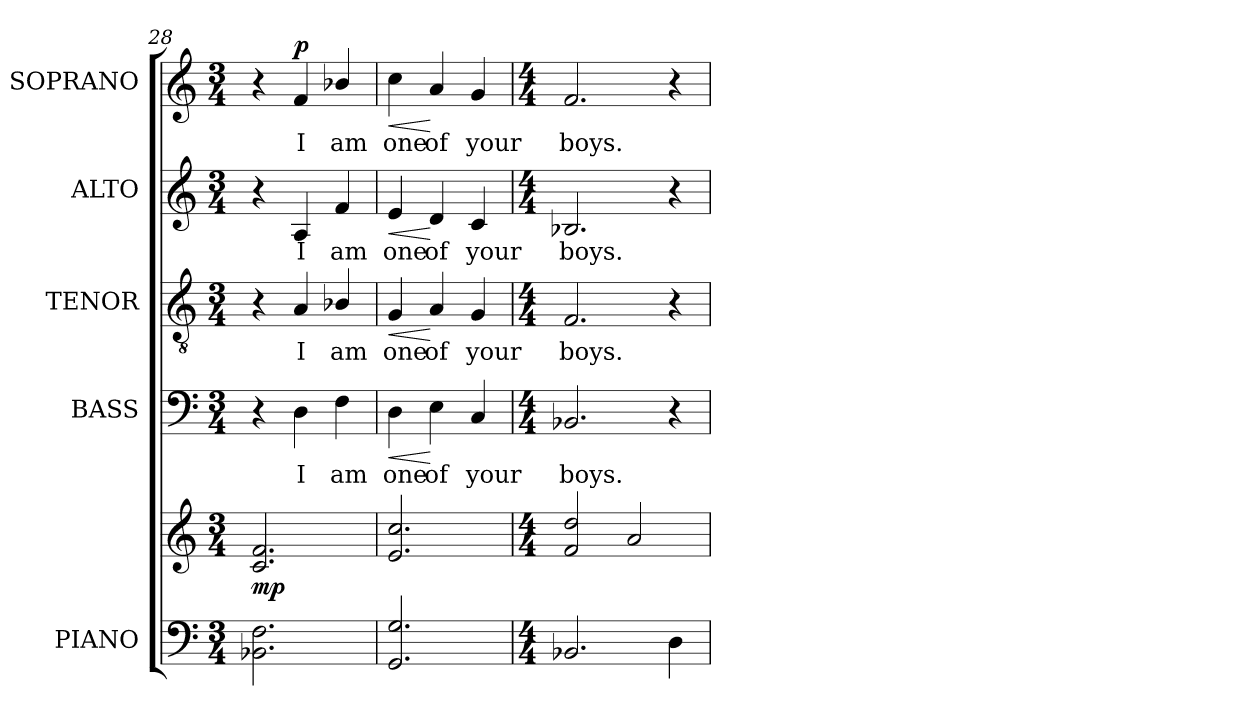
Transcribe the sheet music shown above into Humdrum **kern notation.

**kern	**kern	**dynam	**kern	**text	**dynam	**kern	**text	**dynam	**kern	**text	**dynam	**kern	**text	**dynam
*part5	*part5	*part5	*part4	*part4	*part4	*part3	*part3	*part3	*part2	*part2	*part2	*part1	*part1	*part1
*staff6	*staff5	*staff5/6	*staff4	*staff4	*staff4	*staff3	*staff3	*staff3	*staff2	*staff2	*staff2	*staff1	*staff1	*staff1
*I"PIANO	*	*	*I"BASS	*	*	*I"TENOR	*	*	*I"ALTO	*	*	*I"SOPRANO	*	*
*I'PNO.	*	*	*I'B.	*	*	*I'T.	*	*	*I'A.	*	*	*I'S.	*	*
*clefF4	*clefG2	*	*clefF4	*	*	*clefGv2	*	*	*clefG2	*	*	*clefG2	*	*
*	*	*	*	*	*	*ITrd7c12	*	*	*	*	*	*	*	*
*k[]	*k[]	*	*k[]	*	*	*k[]	*	*	*k[]	*	*	*k[]	*	*
*C:	*C:	*	*C:	*	*	*C:	*	*	*C:	*	*	*C:	*	*
*M3/4	*M3/4	*	*M3/4	*	*	*M3/4	*	*	*M3/4	*	*	*M3/4	*	*
=28	=28	=28	=28	=28	=28	=28	=28	=28	=28	=28	=28	=28	=28	=28
2.BB-Xi\ 2.Fi	2.ci/ 2.fi	mp	4r	.	.	4r	.	.	4r	.	.	4r	.	.
!	!	!	!	!LO:LY:b:color=#000000	!	!	!	!	!	!	!	!	!	!
!	!	!	!	!	!	!	!LO:LY:b:color=#000000	!	!	!	!	!	!	!
!	!	!	!	!	!	!	!	!	!	!LO:LY:b:color=#000000	!	!	!	!
!	!	!	!	!	!	!	!	!	!	!	!	!	!LO:LY:b:color=#000000	!
.	.	.	4Di\	I	.	4AAi/	I	.	4Ai/	I	.	4fi/	I	p
!	!	!	!	!LO:LY:b:color=#000000	!	!	!	!	!	!	!	!	!	!
!	!	!	!	!	!	!	!LO:LY:b:color=#000000	!	!	!	!	!	!	!
!	!	!	!	!	!	!	!	!	!	!LO:LY:b:color=#000000	!	!	!	!
!	!	!	!	!	!	!	!	!	!	!	!	!	!LO:LY:b:color=#000000	!
.	.	.	4Fi\	am	.	4BB-Xi/	am	.	4fi/	am	.	4b-Xi/	am	.
=29	=29	=29	=29	=29	=29	=29	=29	=29	=29	=29	=29	=29	=29	=29
!	!	!	!	!LO:LY:b:color=#000000	!LO:HP:b	!	!	!	!	!	!	!	!	!
!	!	!	!	!	!	!	!LO:LY:b:color=#000000	!LO:HP:b	!	!	!	!	!	!
!	!	!	!	!	!	!	!	!	!	!LO:LY:b:color=#000000	!LO:HP:b	!	!	!
!	!	!	!	!	!	!	!	!	!	!	!	!	!LO:LY:b:color=#000000	!LO:HP:b
2.GGi/ 2.Gi	2.ei/ 2.cci	.	4Di\	one	<	4GGi/	one	<	4ei/	one	<	4cci\	one	<
!	!	!	!	!LO:LY:b:color=#000000	!	!	!	!	!	!	!	!	!	!
!	!	!	!	!	!	!	!LO:LY:b:color=#000000	!	!	!	!	!	!	!
!	!	!	!	!	!	!	!	!	!	!LO:LY:b:color=#000000	!	!	!	!
!	!	!	!	!	!	!	!	!	!	!	!	!	!LO:LY:b:color=#000000	!
.	.	.	4Ei\	of	[	4AAi/	of	[	4di/	of	[	4ai/	of	[
!	!	!	!	!LO:LY:b:color=#000000	!	!	!	!	!	!	!	!	!	!
!	!	!	!	!	!	!	!LO:LY:b:color=#000000	!	!	!	!	!	!	!
!	!	!	!	!	!	!	!	!	!	!LO:LY:b:color=#000000	!	!	!	!
!	!	!	!	!	!	!	!	!	!	!	!	!	!LO:LY:b:color=#000000	!
.	.	.	4Ci/	your	.	4GGi/	your	.	4ci/	your	.	4gi/	your	.
!!LO:LB:g=z
=30	=30	=30	=30	=30	=30	=30	=30	=30	=30	=30	=30	=30	=30	=30
*M4/4	*M4/4	*	*M4/4	*	*	*M4/4	*	*	*M4/4	*	*	*M4/4	*	*
!	!	!	!	!LO:LY:b:color=#000000	!	!	!	!	!	!	!	!	!	!
!	!	!	!	!	!	!	!LO:LY:b:color=#000000	!	!	!	!	!	!	!
!	!	!	!	!	!	!	!	!	!	!LO:LY:b:color=#000000	!	!	!	!
!	!	!	!	!	!	!	!	!	!	!	!	!	!LO:LY:b:color=#000000	!
2.BB-Xi/	2fi/ 2ddi	.	2.BB-Xi/	boys.	.	2.FFi/	boys.	.	2.B-Xi/	boys.	.	2.fi/	boys.	.
.	2ai/	.	.	.	.	.	.	.	.	.	.	.	.	.
4Di\	.	.	4r	.	.	4r	.	.	4r	.	.	4r	.	.
=	=	=	=	=	=	=	=	=	=	=	=	=	=	=
*-	*-	*-	*-	*-	*-	*-	*-	*-	*-	*-	*-	*-	*-	*-
